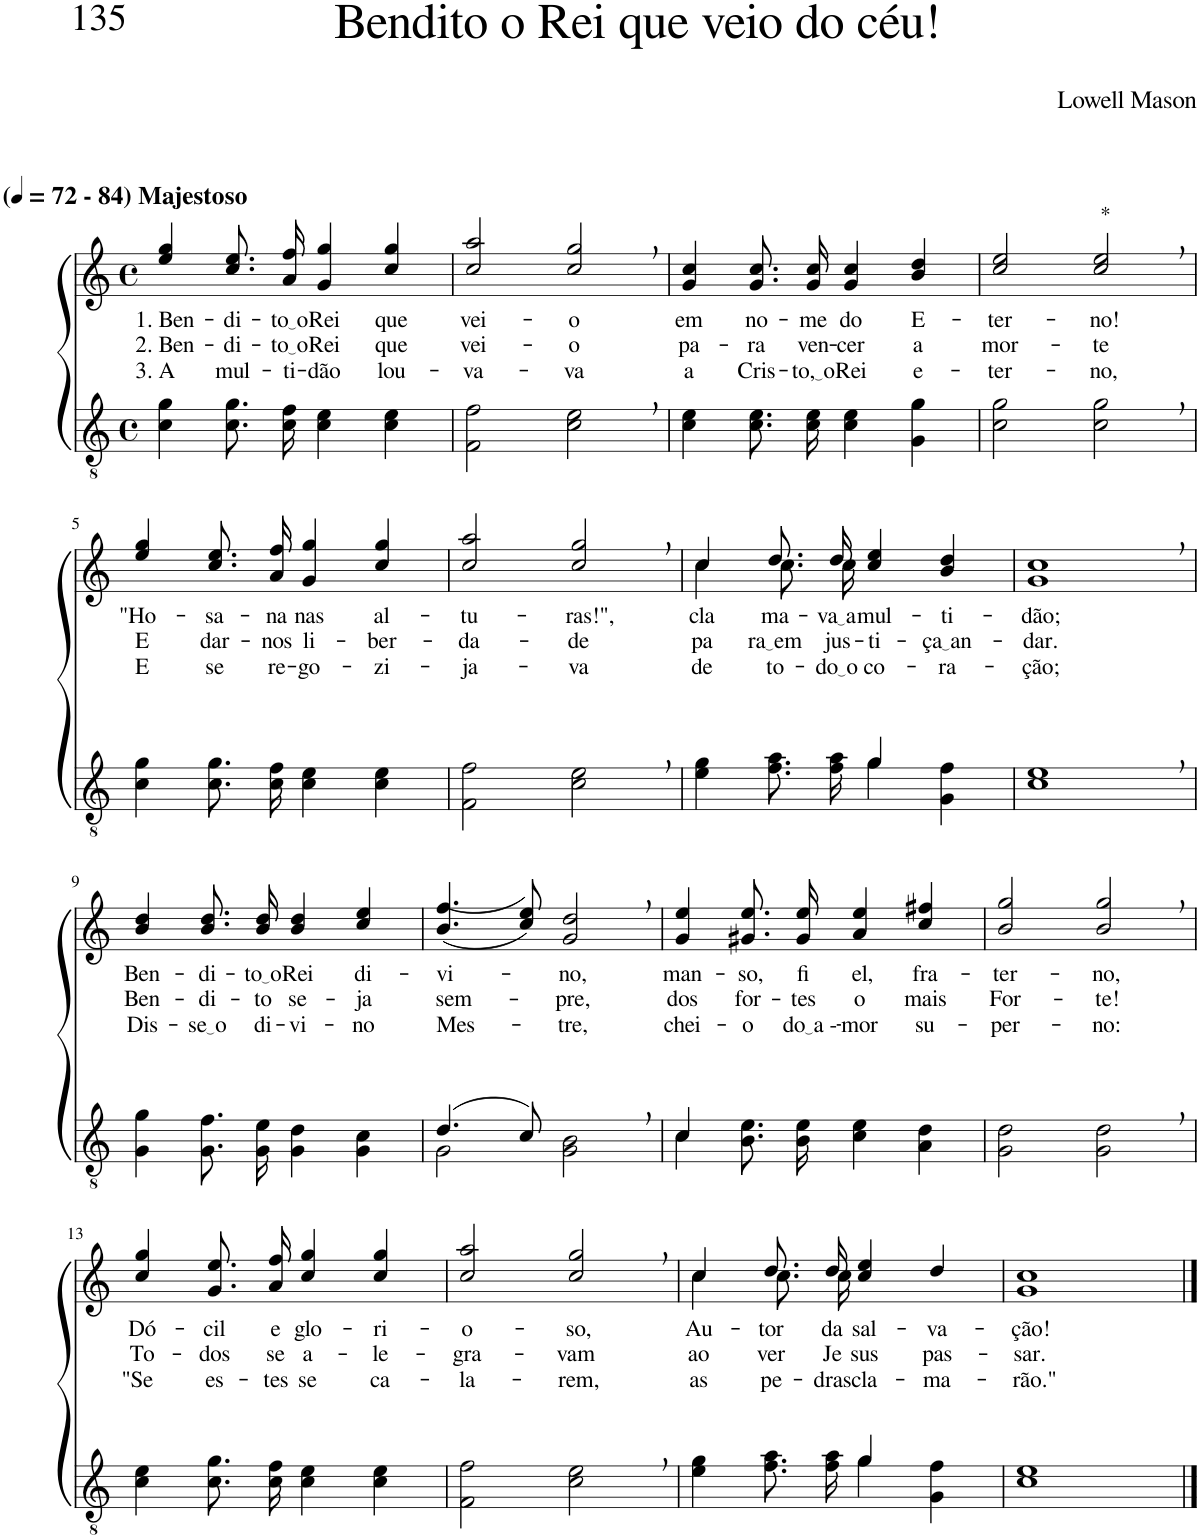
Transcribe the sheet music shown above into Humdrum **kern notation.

**kern	**kern	**text	**text	**text
*part2	*part1	*part1	*part1	*part1
*staff2	*staff1	*staff1	*staff1	*staff1
*I"Parte III e IV	*I"Parte I e II	*	*	*
*clefGv2	*clefG2	*	*	*
*Trd4c7	*Trd4c7	*	*	*
*k[]	*k[]	*	*	*
*M4/4	*M4/4	*	*	*
*met(c)	*met(c)	*	*	*
*MM72	*MM72	*	*	*
=1	=1	=1	=1	=1
!	!LO:TX:a:B:t=(	!	!	!
!	!LO:TX:a:B:t=- 84) Majestoso	!	!	!
!	!	!LO:LY:b	!LO:LY:b	!LO:LY:b
4c\ 4g\	4ee/ 4gg/	1. Ben-	2. Ben-	3. A
!	!	!LO:LY:b	!LO:LY:b	!LO:LY:b
8.c\ 8.g\L	8.cc\ 8.ee\L	-di-	-di-	mul-
!	!	!LO:LY:b	!LO:LY:b	!LO:LY:b
16c\ 16f\Jk	16a\ 16ff\Jk	to o	to o	-ti-
!	!	!LO:LY:b	!LO:LY:b	!LO:LY:b
4c\ 4e\	4g/ 4gg/	Rei	Rei	-dão
!	!	!LO:LY:b	!LO:LY:b	!LO:LY:b
4c\ 4e\	4cc/ 4gg/	que	que	lou-
=2	=2	=2	=2	=2
!	!	!LO:LY:b	!LO:LY:b	!LO:LY:b
2F\ 2f\	2cc/ 2aa/	vei-	vei-	-va-
!	!LO:TX:a:t=*	!	!	!
!	!	!LO:LY:b	!LO:LY:b	!LO:LY:b
2c\, 2e\,	2cc/, 2gg/,	-o	-o	-va
=3	=3	=3	=3	=3
!	!	!LO:LY:b	!LO:LY:b	!LO:LY:b
4c\ 4e\	4g/ 4cc/	em	pa-	a
!	!	!LO:LY:b	!LO:LY:b	!LO:LY:b
8.c\ 8.e\L	8.g/ 8.cc/L	no-	-ra	Cris-
!	!	!LO:LY:b	!LO:LY:b	!LO:LY:b
16c\ 16e\Jk	16g/ 16cc/Jk	-me	ven-	to, o
!	!	!LO:LY:b	!LO:LY:b	!LO:LY:b
4c\ 4e\	4g/ 4cc/	do	-cer	Rei
!	!	!LO:LY:b	!LO:LY:b	!LO:LY:b
4G\ 4g\	4b/ 4dd/	E-	a	e-
=4	=4	=4	=4	=4
!	!	!LO:LY:b	!LO:LY:b	!LO:LY:b
2c\ 2g\	2cc/ 2ee/	-ter-	mor-	-ter-
!	!	!LO:LY:b	!LO:LY:b	!LO:LY:b
2c\, 2g\,	2cc/, 2ee/,	-no!	-te	-no,
!!LO:LB:g=z
=5	=5	=5	=5	=5
!	!	!LO:LY:b	!LO:LY:b	!LO:LY:b
4c\ 4g\	4ee/ 4gg/	"Ho-	E	E
!	!	!LO:LY:b	!LO:LY:b	!LO:LY:b
8.c\ 8.g\L	8.cc\ 8.ee\L	-sa-	dar-	se
!	!	!LO:LY:b	!LO:LY:b	!LO:LY:b
16c\ 16f\Jk	16a\ 16ff\Jk	-na	-nos	re-
!	!	!LO:LY:b	!LO:LY:b	!LO:LY:b
4c\ 4e\	4g/ 4gg/	nas	li-	-go-
!	!	!LO:LY:b	!LO:LY:b	!LO:LY:b
4c\ 4e\	4cc/ 4gg/	al-	-ber-	-zi-
=6	=6	=6	=6	=6
!	!	!LO:LY:b	!LO:LY:b	!LO:LY:b
2F\ 2f\	2cc/ 2aa/	-tu-	-da-	-ja-
!	!	!LO:LY:b	!LO:LY:b	!LO:LY:b
2c\, 2e\,	2cc/, 2gg/,	-ras!",	-de	-va
=7	=7	=7	=7	=7
*^	*^	*	*	*
!	!	!	!	!LO:LY:b	!LO:LY:b	!LO:LY:b
2ryy	4e\ 4g\	4cc/	4cc\	cla-	pa-	de
!	!	!	!	!LO:LY:b	!LO:LY:b	!LO:LY:b
.	8.f\ 8.a\L	8.dd/L	8.cc\L	-ma-	ra em	to-
!	!	!	!	!LO:LY:b	!LO:LY:b	!LO:LY:b
.	16f\ 16a\Jk	16dd/Jk	16cc\Jk	va a	jus-	do o
!	!	!	!	!LO:LY:b	!LO:LY:b	!LO:LY:b
4g/	4g\	4cc/ 4ee/	2ryy	mul-	-ti-	co-
!	!	!	!	!LO:LY:b	!LO:LY:b	!LO:LY:b
4ryy	4G\ 4f\	4b/ 4dd/	.	-ti-	ça an	-ra-
*	*	*v	*v	*	*	*
=8	=8	=8	=8	=8	=8
!	!	!	!LO:LY:b	!LO:LY:b	!LO:LY:b
*v	*v	*	*	*	*
1c, 1e,	1g, 1cc,	-dão;	-dar.	-ção;
!!LO:LB:g=z
=9	=9	=9	=9	=9
!	!	!LO:LY:b	!LO:LY:b	!LO:LY:b
4G\ 4g\	4b/ 4dd/	Ben-	Ben-	Dis-
!	!	!LO:LY:b	!LO:LY:b	!LO:LY:b
8.G\ 8.f\L	8.b\ 8.dd\L	-di-	-di-	se o
!	!	!LO:LY:b	!LO:LY:b	!LO:LY:b
16G\ 16e\Jk	16b\ 16dd\Jk	to o	-to	di-
!	!	!LO:LY:b	!LO:LY:b	!LO:LY:b
4G\ 4d\	4b/ 4dd/	Rei	se-	-vi-
!	!	!LO:LY:b	!LO:LY:b	!LO:LY:b
4G\ 4c\	4cc/ 4ee/	di-	-ja	-no
=10	=10	=10	=10	=10
*^	*	*	*	*
!	!	!	!LO:LY:b	!LO:LY:b	!LO:LY:b
(4.d/	2G\	((4.b/ 4.ff/	-vi-	sem-	Mes-
8c/)	.	8cc/ 8ee/))	.	.	.
!	!	!	!LO:LY:b	!LO:LY:b	!LO:LY:b
2ryy	2G\ 2B\	2g/, 2dd/,	-no,	-pre,	-tre,
=11	=11	=11	=11	=11	=11
!	!	!	!LO:LY:b	!LO:LY:b	!LO:LY:b
4c\	4c/	4g/ 4ee/	man-	dos	chei-
!	!	!	!LO:LY:b	!LO:LY:b	!LO:LY:b
8.B\ 8.e\L	2.ryy	8.g#X\ 8.ee\L	-so,	for-	-o
!	!	!	!LO:LY:b	!LO:LY:b	!LO:LY:b
16B\ 16e\Jk	.	16g#\ 16ee\Jk	-fi	tes	do a -
!	!	!	!LO:LY:b	!LO:LY:b	!LO:LY:b
4c\ 4e\	.	4a/ 4ee/	-el,	o	-mor
!	!	!	!LO:LY:b	!LO:LY:b	!LO:LY:b
4A\ 4d\	.	4cc/ 4ff#X/	fra-	mais	su-
*v	*v	*	*	*	*
=12	=12	=12	=12	=12
!	!	!LO:LY:b	!LO:LY:b	!LO:LY:b
2G\ 2d\	2b/ 2gg/	-ter-	For-	-per-
!	!	!LO:LY:b	!LO:LY:b	!LO:LY:b
2G\, 2d\,	2b/, 2gg/,	-no,	-te!	-no:
!!LO:LB:g=z
=13	=13	=13	=13	=13
!	!	!LO:LY:b	!LO:LY:b	!LO:LY:b
4c\ 4e\	4cc/ 4gg/	Dó-	To-	"Se
!	!	!LO:LY:b	!LO:LY:b	!LO:LY:b
8.c\ 8.g\L	8.g\ 8.ee\L	-cil	-dos	es-
!	!	!LO:LY:b	!LO:LY:b	!LO:LY:b
16c\ 16f\Jk	16a\ 16ff\Jk	e	se	-tes
!	!	!LO:LY:b	!LO:LY:b	!LO:LY:b
4c\ 4e\	4cc/ 4gg/	glo-	a-	se
!	!	!LO:LY:b	!LO:LY:b	!LO:LY:b
4c\ 4e\	4cc/ 4gg/	-ri-	-le-	ca-
=14	=14	=14	=14	=14
!	!	!LO:LY:b	!LO:LY:b	!LO:LY:b
2F\ 2f\	2cc/ 2aa/	-o-	-gra-	-la-
!	!	!LO:LY:b	!LO:LY:b	!LO:LY:b
2c\, 2e\,	2cc/, 2gg/,	-so,	-vam	-rem,
=15	=15	=15	=15	=15
*^	*^	*	*	*
!	!	!	!	!LO:LY:b	!LO:LY:b	!LO:LY:b
2ryy	4e\ 4g\	4cc/	4cc\	Au-	ao	as
!	!	!	!	!LO:LY:b	!LO:LY:b	!LO:LY:b
.	8.f\ 8.a\L	8.dd/L	8.cc\L	-tor	ver	pe-
!	!	!	!	!LO:LY:b	!LO:LY:b	!LO:LY:b
.	16f\ 16a\Jk	16dd/Jk	16cc\Jk	da	Je-	-dras
!	!	!	!	!LO:LY:b	!LO:LY:b	!LO:LY:b
4g/	4g\	4cc/ 4ee/	2ryy	sal-	-sus	cla-
!	!	!	!	!LO:LY:b	!LO:LY:b	!LO:LY:b
4ryy	4G\ 4f\	4dd/	.	-va-	pas-	-ma-
*	*	*v	*v	*	*	*
=16	=16	=16	=16	=16	=16
!	!	!	!LO:LY:b	!LO:LY:b	!LO:LY:b
*v	*v	*	*	*	*
1c 1e	1g 1cc	-ção!	-sar.	-rão."
==	==	==	==	==
*-	*-	*-	*-	*-
